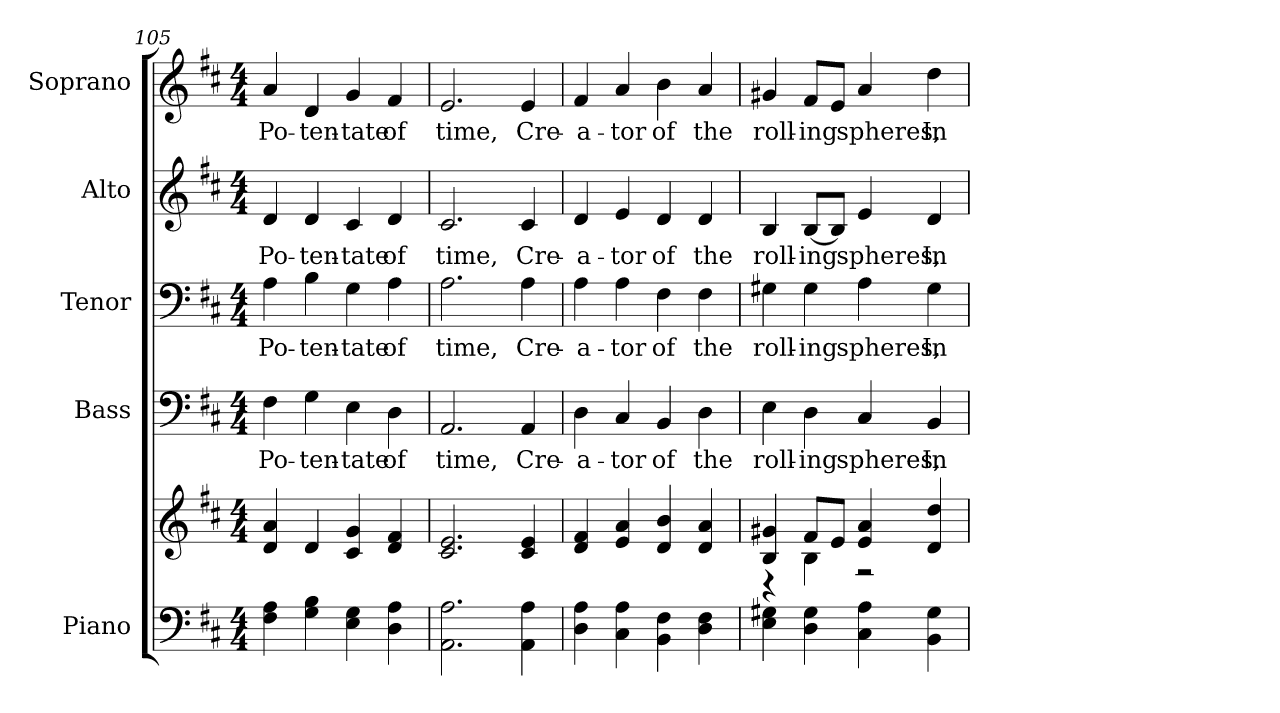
**kern	**kern	**kern	**text	**kern	**text	**kern	**text	**kern	**text
*part5	*part5	*part4	*part4	*part3	*part3	*part2	*part2	*part1	*part1
*staff6	*staff5	*staff4	*staff4	*staff3	*staff3	*staff2	*staff2	*staff1	*staff1
*I"Piano	*	*I"Bass	*	*I"Tenor	*	*I"Alto	*	*I"Soprano	*
*I'Pno.	*	*I'B.	*	*I'T.	*	*I'A.	*	*I'S.	*
!!LO:PB:g=z
*clefF4	*clefG2	*clefF4	*	*clefF4	*	*clefG2	*	*clefG2	*
*k[f#c#]	*k[f#c#]	*k[f#c#]	*	*k[f#c#]	*	*k[f#c#]	*	*k[f#c#]	*
*D:	*D:	*D:	*	*D:	*	*D:	*	*D:	*
*M4/4	*M4/4	*M4/4	*	*M4/4	*	*M4/4	*	*M4/4	*
=105	=105	=105	=105	=105	=105	=105	=105	=105	=105
!	!	!	!LO:LY:b:color=#000000	!	!	!	!	!	!
!	!	!	!	!	!LO:LY:b:color=#000000	!	!	!	!
!	!	!	!	!	!	!	!LO:LY:b:color=#000000	!	!
!	!	!	!	!	!	!	!	!	!LO:LY:b:color=#000000
4F#i\ 4Ai	4di/ 4ai	4F#i\	Po-	4Ai\	Po-	4di/	Po-	4ai/	Po-
!	!	!	!LO:LY:b:color=#000000	!	!	!	!	!	!
!	!	!	!	!	!LO:LY:b:color=#000000	!	!	!	!
!	!	!	!	!	!	!	!LO:LY:b:color=#000000	!	!
!	!	!	!	!	!	!	!	!	!LO:LY:b:color=#000000
4Gi\ 4Bi	4di/	4Gi\	-ten-	4Bi\	-ten-	4di/	-ten-	4di/	-ten-
!	!	!	!LO:LY:b:color=#000000	!	!	!	!	!	!
!	!	!	!	!	!LO:LY:b:color=#000000	!	!	!	!
!	!	!	!	!	!	!	!LO:LY:b:color=#000000	!	!
!	!	!	!	!	!	!	!	!	!LO:LY:b:color=#000000
4Ei\ 4Gi	4c#i/ 4gi	4Ei\	-tate	4Gi\	-tate	4c#i/	-tate	4gi/	-tate
!	!	!	!LO:LY:b:color=#000000	!	!	!	!	!	!
!	!	!	!	!	!LO:LY:b:color=#000000	!	!	!	!
!	!	!	!	!	!	!	!LO:LY:b:color=#000000	!	!
!	!	!	!	!	!	!	!	!	!LO:LY:b:color=#000000
4Di\ 4Ai	4di/ 4f#i	4Di\	of	4Ai\	of	4di/	of	4f#i/	of
=106	=106	=106	=106	=106	=106	=106	=106	=106	=106
!	!	!	!LO:LY:b:color=#000000	!	!	!	!	!	!
!	!	!	!	!	!LO:LY:b:color=#000000	!	!	!	!
!	!	!	!	!	!	!	!LO:LY:b:color=#000000	!	!
!	!	!	!	!	!	!	!	!	!LO:LY:b:color=#000000
2.AAi\ 2.Ai	2.c#i/ 2.ei	2.AAi/	time,	2.Ai\	time,	2.c#i/	time,	2.ei/	time,
!	!	!	!LO:LY:b:color=#000000	!	!	!	!	!	!
!	!	!	!	!	!LO:LY:b:color=#000000	!	!	!	!
!	!	!	!	!	!	!	!LO:LY:b:color=#000000	!	!
!	!	!	!	!	!	!	!	!	!LO:LY:b:color=#000000
4AAi\ 4Ai	4c#i/ 4ei	4AAi/	Cre-	4Ai\	Cre-	4c#i/	Cre-	4ei/	Cre-
!!LO:PB:g=z
=107	=107	=107	=107	=107	=107	=107	=107	=107	=107
!	!	!	!LO:LY:b:color=#000000	!	!	!	!	!	!
!	!	!	!	!	!LO:LY:b:color=#000000	!	!	!	!
!	!	!	!	!	!	!	!LO:LY:b:color=#000000	!	!
!	!	!	!	!	!	!	!	!	!LO:LY:b:color=#000000
4Di\ 4Ai	4di/ 4f#i	4Di\	-a-	4Ai\	-a-	4di/	-a-	4f#i/	-a-
!	!	!	!LO:LY:b:color=#000000	!	!	!	!	!	!
!	!	!	!	!	!LO:LY:b:color=#000000	!	!	!	!
!	!	!	!	!	!	!	!LO:LY:b:color=#000000	!	!
!	!	!	!	!	!	!	!	!	!LO:LY:b:color=#000000
4C#i\ 4Ai	4ei/ 4ai	4C#i/	-tor	4Ai\	-tor	4ei/	-tor	4ai/	-tor
!	!	!	!LO:LY:b:color=#000000	!	!	!	!	!	!
!	!	!	!	!	!LO:LY:b:color=#000000	!	!	!	!
!	!	!	!	!	!	!	!LO:LY:b:color=#000000	!	!
!	!	!	!	!	!	!	!	!	!LO:LY:b:color=#000000
4BBi\ 4F#i	4di/ 4bi	4BBi/	of	4F#i\	of	4di/	of	4bi\	of
!	!	!	!LO:LY:b:color=#000000	!	!	!	!	!	!
!	!	!	!	!	!LO:LY:b:color=#000000	!	!	!	!
!	!	!	!	!	!	!	!LO:LY:b:color=#000000	!	!
!	!	!	!	!	!	!	!	!	!LO:LY:b:color=#000000
4Di\ 4F#i	4di/ 4ai	4Di\	the	4F#i\	the	4di/	the	4ai/	the
=108	=108	=108	=108	=108	=108	=108	=108	=108	=108
*	*^	*	*	*	*	*	*	*	*
!	!	!	!	!LO:LY:b:color=#000000	!	!	!	!	!	!
!	!	!	!	!	!	!LO:LY:b:color=#000000	!	!	!	!
!	!	!	!	!	!	!	!	!LO:LY:b:color=#000000	!	!
!	!	!	!	!	!	!	!	!	!	!LO:LY:b:color=#000000
4Ei\ 4G#Xi	4Bi/ 4g#Xi	4r	4Ei\	roll-	4G#Xi\	roll-	4Bi/	roll-	4g#Xi/	roll-
!	!	!	!	!LO:LY:b:color=#000000	!	!	!	!	!	!
!	!	!	!	!	!	!LO:LY:b:color=#000000	!	!	!	!
!	!	!	!	!	!	!	!	!LO:LY:b:color=#000000	!	!
!	!	!	!	!	!	!	!	!	!	!LO:LY:b:color=#000000
4Di\ 4G#i	8f#i/L	4Bi\	4Di\	-ing	4G#i\	-ing	[<8Bi/L	-ing	8f#i/L	-ing
.	8ei/J	.	.	.	.	.	8Bi/J]	.	8ei/J	.
!	!	!	!	!LO:LY:b:color=#000000	!	!	!	!	!	!
!	!	!	!	!	!	!LO:LY:b:color=#000000	!	!	!	!
!	!	!	!	!	!	!	!	!LO:LY:b:color=#000000	!	!
!	!	!	!	!	!	!	!	!	!	!LO:LY:b:color=#000000
4C#i\ 4Ai	4ei/ 4ai	2r	4C#i/	spheres,	4Ai\	spheres,	4ei/	spheres,	4ai/	spheres,
!	!	!	!	!LO:LY:b:color=#000000	!	!	!	!	!	!
!	!	!	!	!	!	!LO:LY:b:color=#000000	!	!	!	!
!	!	!	!	!	!	!	!	!LO:LY:b:color=#000000	!	!
!	!	!	!	!	!	!	!	!	!	!LO:LY:b:color=#000000
4BBi\ 4G#i	4di/ 4ddi	.	4BBi/	In-	4G#i\	In-	4di/	In-	4ddi\	In-
*	*v	*v	*	*	*	*	*	*	*	*
=	=	=	=	=	=	=	=	=	=
*-	*-	*-	*-	*-	*-	*-	*-	*-	*-
